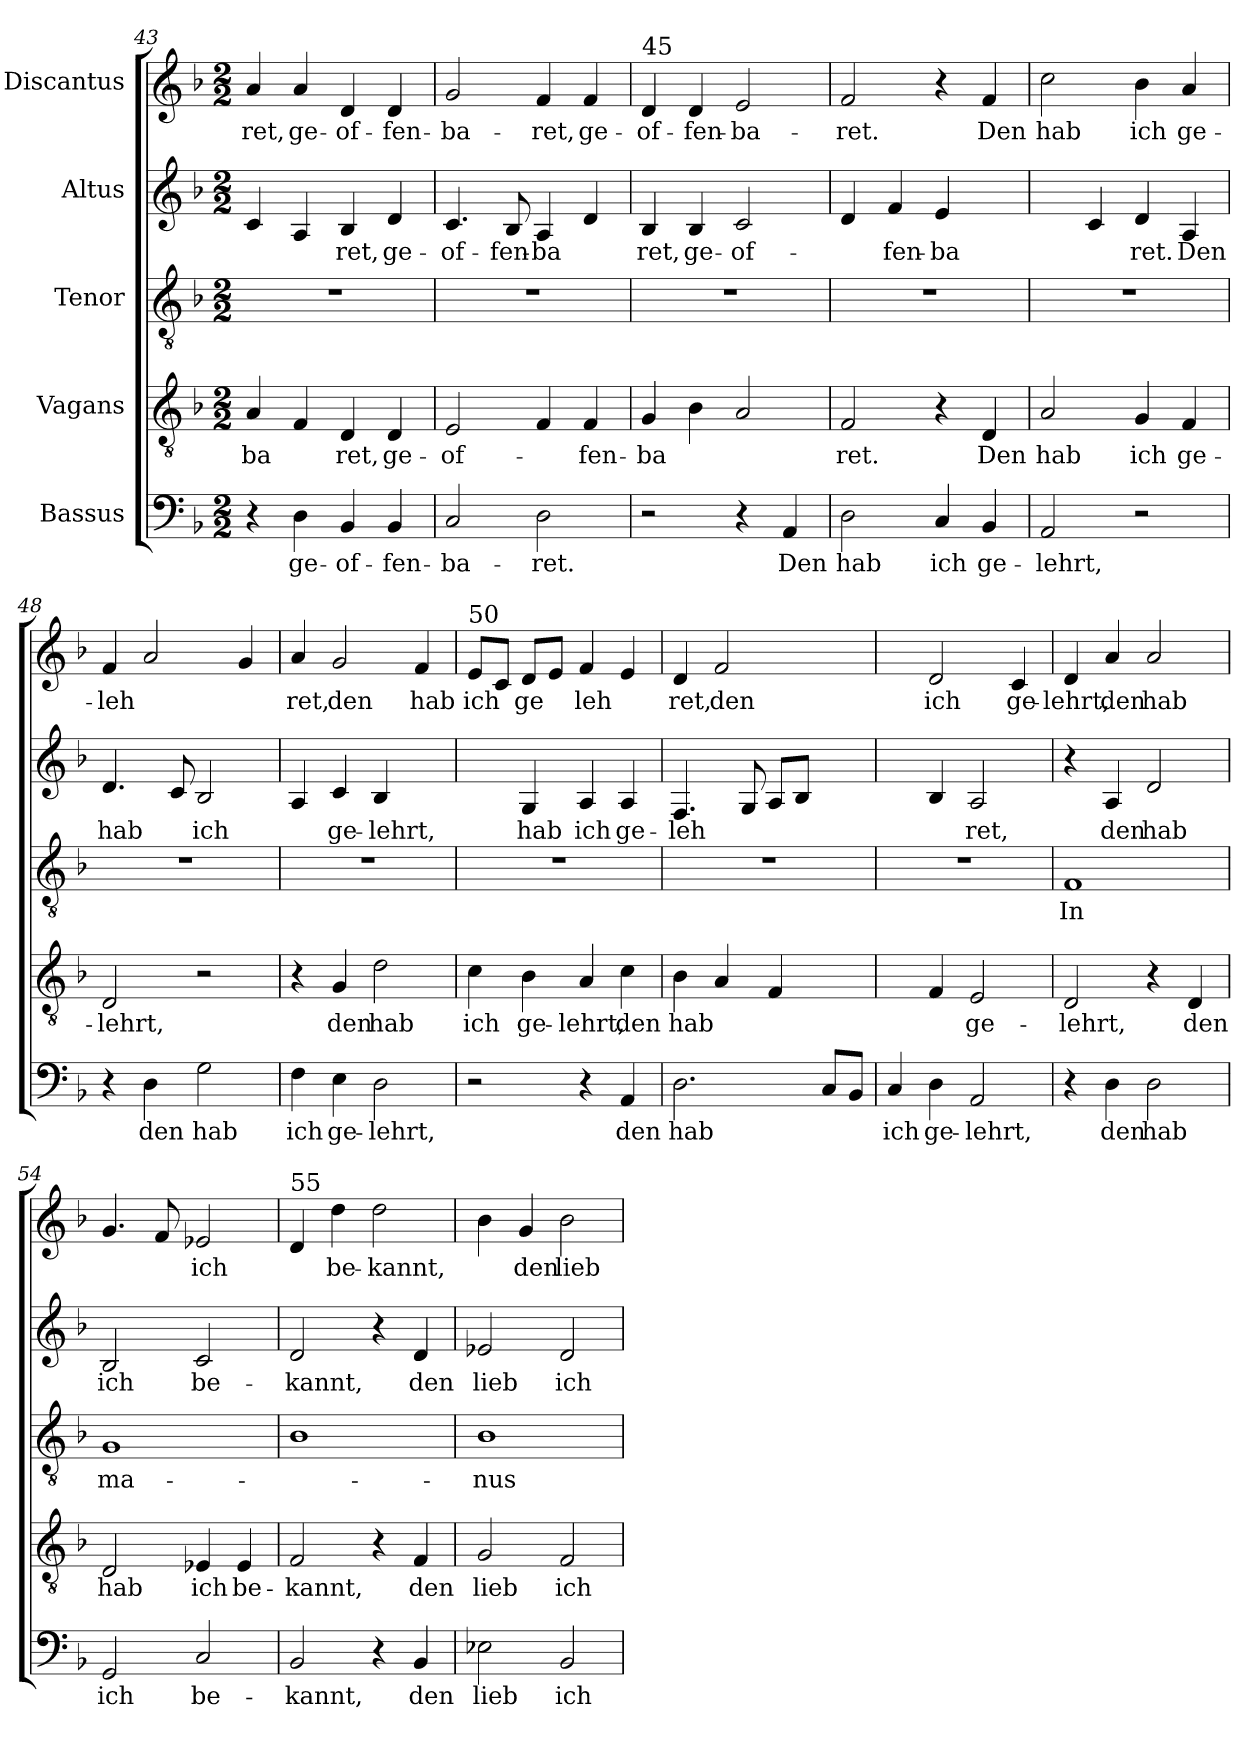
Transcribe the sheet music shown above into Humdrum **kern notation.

**kern	**text	**kern	**text	**kern	**text	**kern	**text	**kern	**text
*part5	*part5	*part4	*part4	*part3	*part3	*part2	*part2	*part1	*part1
*staff5	*staff5	*staff4	*staff4	*staff3	*staff3	*staff2	*staff2	*staff1	*staff1
*I"Bassus	*	*I"Vagans	*	*I"Tenor	*	*I"Altus	*	*I"Discantus	*
*clefF4	*	*clefGv2	*	*clefGv2	*	*clefG2	*	*clefG2	*
*k[b-]	*	*k[b-]	*	*k[b-]	*	*k[b-]	*	*k[b-]	*
*F:	*	*F:	*	*F:	*	*F:	*	*F:	*
*M2/2	*	*M2/2	*	*M2/2	*	*M2/2	*	*M2/2	*
=43	=43	=43	=43	=43	=43	=43	=43	=43	=43
!	!	!	!LO:LY:b	!	!	!	!	!	!LO:LY:b
4r	.	4A/	-ba	1r	.	4c/	.	4a/	-ret,
!	!LO:LY:b	!	!LO:LY:b	!	!	!	!LO:LY:b	!	!LO:LY:b
4D\	ge-	4F/	­	.	.	4A/	­	4a/	ge-
!	!LO:LY:b	!	!LO:LY:b	!	!	!	!LO:LY:b	!	!LO:LY:b
4BB-/	-of-	4D/	ret,	.	.	4B-/	ret,	4d/	-of-
!	!LO:LY:b	!	!LO:LY:b	!	!	!	!LO:LY:b	!	!LO:LY:b
4BB-/	-fen-	4D/	ge-	.	.	4d/	ge-	4d/	-fen-
=44	=44	=44	=44	=44	=44	=44	=44	=44	=44
!	!LO:LY:b	!	!LO:LY:b	!	!	!	!LO:LY:b	!	!LO:LY:b
2C/	-ba-	2E/	-of-	1r	.	4.c/	-of-	2g/	-ba-
!	!	!	!	!	!	!	!LO:LY:b	!	!
.	.	.	.	.	.	8B-/	-fen-	.	.
!	!LO:LY:b	!	!	!	!	!	!LO:LY:b	!	!LO:LY:b
2D\	-ret.	4F/	.	.	.	4A/	-ba	4f/	-ret,
!	!	!	!LO:LY:b	!	!	!	!	!	!LO:LY:b
.	.	4F/	-fen-	.	.	4d/	.	4f/	ge-
!!LO:LB:g=z
=45	=45	=45	=45	=45	=45	=45	=45	=45	=45
!	!	!	!	!	!	!	!	!LO:TX:a:t=45	!
!	!	!	!LO:LY:b	!	!	!	!LO:LY:b	!	!LO:LY:b
2r	.	4G/	-ba	1r	.	4B-/	ret,	4d/	-of-
!	!	!	!	!	!	!	!LO:LY:b	!	!LO:LY:b
.	.	4B-\	.	.	.	4B-/	ge-	4d/	-fen-
!	!	!	!	!	!	!	!LO:LY:b	!	!LO:LY:b
4r	.	2A/	.	.	.	2c/	-of-	2e/	-ba-
!	!LO:LY:b	!	!	!	!	!	!	!	!
4AA/	Den	.	.	.	.	.	.	.	.
=46	=46	=46	=46	=46	=46	=46	=46	=46	=46
!	!LO:LY:b	!	!LO:LY:b	!	!	!	!LO:LY:b	!	!LO:LY:b
2D\	hab	2F/	ret.	1r	.	4d/	-­	2f/	-ret.
!	!	!	!	!	!	!	!LO:LY:b	!	!
.	.	.	.	.	.	4f/	fen-	.	.
!	!LO:LY:b	!	!	!	!	!	!LO:LY:b	!	!
4C/	ich	4r	.	.	.	4e/	-ba	4r	.
!	!LO:LY:b	!	!LO:LY:b	!	!	!	!	!	!LO:LY:b
4BB-/	ge-	4D/	Den	.	.	[4d/yy	.	4f/	Den
=47	=47	=47	=47	=47	=47	=47	=47	=47	=47
!	!LO:LY:b	!	!LO:LY:b	!	!	!	!	!	!LO:LY:b
2AA/	-lehrt,	2A/	hab	1r	.	4d/yy]	.	2cc\	hab
!	!	!	!	!	!	!	!LO:LY:b	!	!
.	.	.	.	.	.	4c/	­	.	.
!	!	!	!LO:LY:b	!	!	!	!LO:LY:b	!	!LO:LY:b
2r	.	4G/	ich	.	.	4d/	ret.	4b-\	ich
!	!	!	!LO:LY:b	!	!	!	!LO:LY:b	!	!LO:LY:b
.	.	4F/	ge-	.	.	4A/	Den	4a/	ge-
=48	=48	=48	=48	=48	=48	=48	=48	=48	=48
!	!	!	!LO:LY:b	!	!	!	!LO:LY:b	!	!LO:LY:b
4r	.	2D/	-lehrt,	1r	.	4.d/	hab	4f/	-leh
!	!LO:LY:b	!	!	!	!	!	!	!	!
4D\	den	.	.	.	.	.	.	2a/	.
.	.	.	.	.	.	8c/	.	.	.
!	!LO:LY:b	!	!	!	!	!	!LO:LY:b	!	!
2G\	hab	2r	.	.	.	2B-/	ich	.	.
.	.	.	.	.	.	.	.	4g/	.
=49	=49	=49	=49	=49	=49	=49	=49	=49	=49
!	!LO:LY:b	!	!	!	!	!	!	!	!LO:LY:b
4F\	ich	4r	.	1r	.	4A/	.	4a/	ret,
!	!LO:LY:b	!	!LO:LY:b	!	!	!	!LO:LY:b	!	!LO:LY:b
4E\	ge-	4G/	den	.	.	4c/	ge-	2g/	den
!	!LO:LY:b	!	!LO:LY:b	!	!	!	!LO:LY:b	!	!
2D\	-lehrt,	2d\	hab	.	.	4B-/	-lehrt,	.	.
!	!	!	!	!	!	!	!LO:LY:b	!	!LO:LY:b
.	.	.	.	.	.	[4A/yy	den	4f/	hab
=50	=50	=50	=50	=50	=50	=50	=50	=50	=50
!	!	!	!	!	!	!	!	!LO:TX:a:t=50	!
!	!	!	!LO:LY:b	!	!	!	!	!	!LO:LY:b
2r	.	4c\	ich	1r	.	4A/yy]	.	8e/L	ich
.	.	.	.	.	.	.	.	8c/J	.
!	!	!	!LO:LY:b	!	!	!	!LO:LY:b	!	!LO:LY:b
.	.	4B-\	ge-	.	.	4G/	hab	8d/L	ge
!	!	!	!	!	!	!	!	!	!LO:LY:b
.	.	.	.	.	.	.	.	8e/J	­
!	!	!	!LO:LY:b	!	!	!	!LO:LY:b	!	!LO:LY:b
4r	.	4A/	-lehrt,	.	.	4A/	ich	4f/	leh
!	!LO:LY:b	!	!LO:LY:b	!	!	!	!LO:LY:b	!	!LO:LY:b
4AA/	den	4c\	den	.	.	4A/	ge-	4e/	­
!!LO:PB:g=z
=51	=51	=51	=51	=51	=51	=51	=51	=51	=51
!	!LO:LY:b	!	!LO:LY:b	!	!	!	!LO:LY:b	!	!LO:LY:b
2.D\	hab	4B-\	hab	1r	.	4.F/	-leh	4d/	ret,
!	!	!	!	!	!	!	!	!	!LO:LY:b
.	.	4A/	.	.	.	.	.	2f/	den
.	.	.	.	.	.	8G/	.	.	.
!	!	!	!	!	!	!	!LO:LY:b	!	!
.	.	4F/	.	.	.	8A/L	­	.	.
.	.	.	.	.	.	8B-/J	.	.	.
!	!	!	!LO:LY:b	!	!	!	!	!	!LO:LY:b
8C/L	.	[4G/yy	ich	.	.	[4c/yy	.	[4e/yy	hab
8BB-/J	.	.	.	.	.	.	.	.	.
=52	=52	=52	=52	=52	=52	=52	=52	=52	=52
!	!LO:LY:b	!	!	!	!	!	!	!	!
4C/	ich	4G/yy]	.	1r	.	4c/yy]	.	4e/yy]	.
!	!LO:LY:b	!	!	!	!	!	!LO:LY:b	!	!LO:LY:b
4D\	ge-	4F/	.	.	.	4B-/	­	2d/	ich
!	!LO:LY:b	!	!LO:LY:b	!	!	!	!LO:LY:b	!	!
2AA/	-lehrt,	2E/	ge-	.	.	2A/	ret,	.	.
!	!	!	!	!	!	!	!	!	!LO:LY:b
.	.	.	.	.	.	.	.	4c/	ge-
=53	=53	=53	=53	=53	=53	=53	=53	=53	=53
!	!	!	!LO:LY:b	!	!LO:LY:b	!	!	!	!LO:LY:b
4r	.	2D/	-lehrt,	1F	In	4r	.	4d/	-lehrt,
!	!LO:LY:b	!	!	!	!	!	!LO:LY:b	!	!LO:LY:b
4D\	den	.	.	.	.	4A/	den	4a/	den
!	!LO:LY:b	!	!	!	!	!	!LO:LY:b	!	!LO:LY:b
2D\	hab	4r	.	.	.	2d/	hab	2a/	hab
!	!	!	!LO:LY:b	!	!	!	!	!	!
.	.	4D/	den	.	.	.	.	.	.
=54	=54	=54	=54	=54	=54	=54	=54	=54	=54
!	!LO:LY:b	!	!LO:LY:b	!	!LO:LY:b	!	!LO:LY:b	!	!
2GG/	ich	2D/	hab	1G	ma-	2B-/	ich	4.g/	.
.	.	.	.	.	.	.	.	8f/	.
!	!LO:LY:b	!	!LO:LY:b	!	!	!	!LO:LY:b	!	!LO:LY:b
2C/	be-	4E-/	ich	.	.	2c/	be-	2e-/	ich
!	!	!	!LO:LY:b	!	!	!	!	!	!
.	.	4E-/	be-	.	.	.	.	.	.
=55	=55	=55	=55	=55	=55	=55	=55	=55	=55
!	!	!	!	!	!	!	!	!LO:TX:a:t=55	!
!	!LO:LY:b	!	!LO:LY:b	!	!LO:LY:b	!	!LO:LY:b	!	!
2BB-/	-kannt,	2F/	-kannt,	1B-	-­-	2d/	-kannt,	4d/	.
!	!	!	!	!	!	!	!	!	!LO:LY:b
.	.	.	.	.	.	.	.	4dd\	be-
!	!	!	!	!	!	!	!	!	!LO:LY:b
4r	.	4r	.	.	.	4r	.	2dd\	-kannt,
!	!LO:LY:b	!	!LO:LY:b	!	!	!	!LO:LY:b	!	!
4BB-/	den	4F/	den	.	.	4d/	den	.	.
=56	=56	=56	=56	=56	=56	=56	=56	=56	=56
!	!LO:LY:b	!	!LO:LY:b	!	!LO:LY:b	!	!LO:LY:b	!	!
2E-X\	lieb	2G/	lieb	1B-	-nus	2e-X/	lieb	4b-\	.
!	!	!	!	!	!	!	!	!	!LO:LY:b
.	.	.	.	.	.	.	.	4g/	den
!	!LO:LY:b	!	!LO:LY:b	!	!	!	!LO:LY:b	!	!LO:LY:b
2BB-/	ich	2F/	ich	.	.	2d/	ich	2b-\	lieb
=	=	=	=	=	=	=	=	=	=
*-	*-	*-	*-	*-	*-	*-	*-	*-	*-
